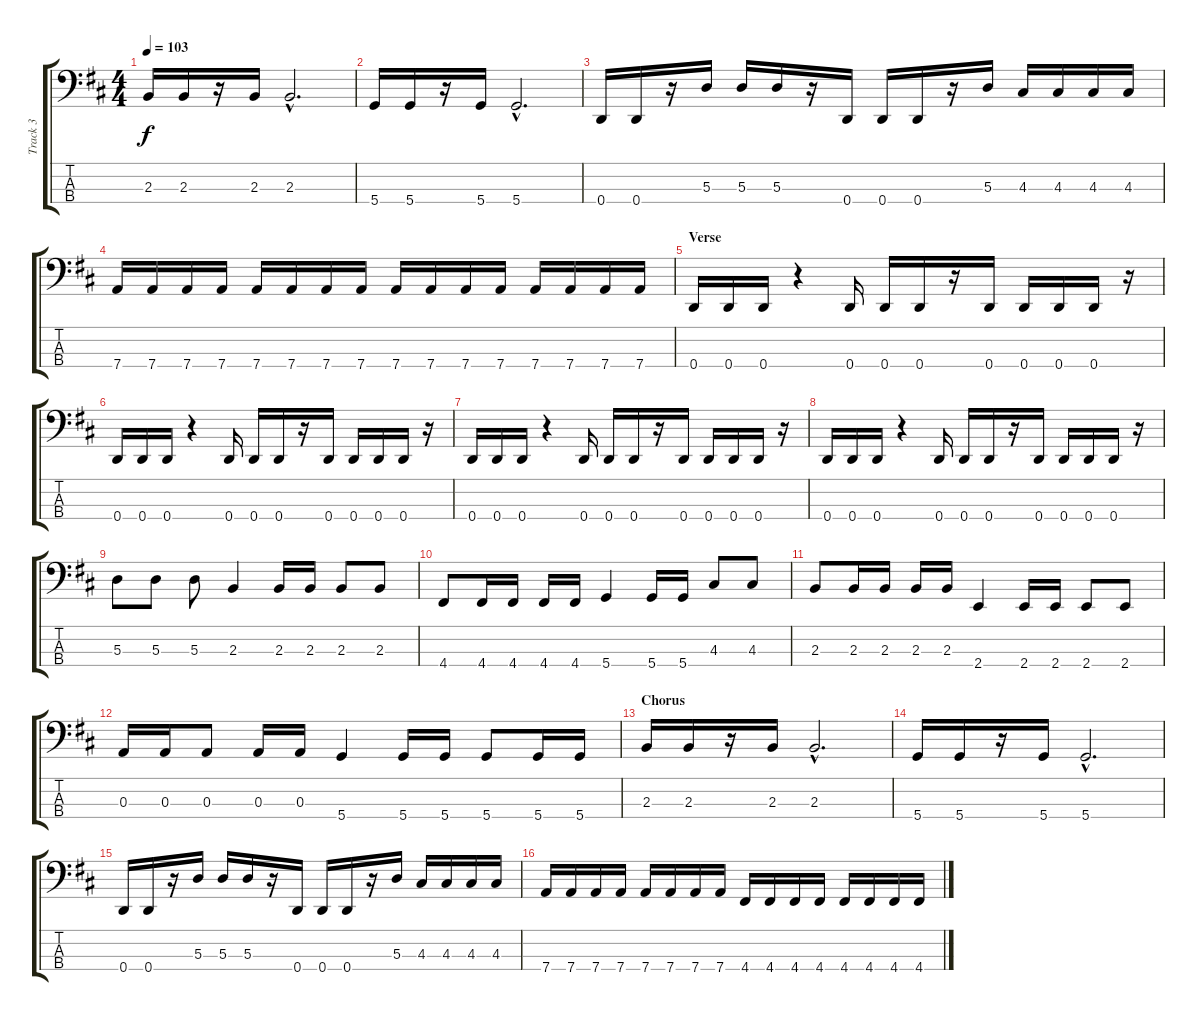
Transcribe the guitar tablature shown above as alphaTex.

\track ("Track 3" "Track 3") {instrument electricbasspick}
\staff {score tabs}
\tuning (G2 D2 A1 D1) {hide}
\ts (4 4)
\tempo 103
\clef f4
\ks d
2.3.16{dy f} 2.3.16 r.16 2.3.16 2.3{hac}.2{d} |
5.4.16 5.4.16 r.16 5.4.16 5.4{hac}.2{d} |
0.4.16 0.4.16 r.16 5.3.16 5.3.16 5.3.16 r.16 0.4.16 0.4.16 0.4.16 r.16 5.3.16 4.3.16 4.3.16 4.3.16 4.3.16 |
7.4.16 7.4.16 7.4.16 7.4.16 7.4.16 7.4.16 7.4.16 7.4.16 7.4.16 7.4.16 7.4.16 7.4.16 7.4.16 7.4.16 7.4.16 7.4.16 |
\section ("" "Verse")
0.4.16 0.4.16 0.4.16 r.4 0.4.16 0.4.16 0.4.16 r.16 0.4.16 0.4.16 0.4.16 0.4.16 r.16 |
0.4.16 0.4.16 0.4.16 r.4 0.4.16 0.4.16 0.4.16 r.16 0.4.16 0.4.16 0.4.16 0.4.16 r.16 |
0.4.16 0.4.16 0.4.16 r.4 0.4.16 0.4.16 0.4.16 r.16 0.4.16 0.4.16 0.4.16 0.4.16 r.16 |
0.4.16 0.4.16 0.4.16 r.4 0.4.16 0.4.16 0.4.16 r.16 0.4.16 0.4.16 0.4.16 0.4.16 r.16 |
5.3.8 5.3.8 5.3.8 2.3.4 2.3.16 2.3.16 2.3.8 2.3.8 |
4.4.8 4.4.16 4.4.16 4.4.16 4.4.16 5.4.4 5.4.16 5.4.16 4.3.8 4.3.8 |
2.3.8 2.3.16 2.3.16 2.3.16 2.3.16 2.4.4 2.4.16 2.4.16 2.4.8 2.4.8 |
0.3.16 0.3.16 0.3.8 0.3.16 0.3.16 5.4.4 5.4.16 5.4.16 5.4.8 5.4.16 5.4.16 |
\section ("" "Chorus")
2.3.16 2.3.16 r.16 2.3.16 2.3{hac}.2{d} |
5.4.16 5.4.16 r.16 5.4.16 5.4{hac}.2{d} |
0.4.16 0.4.16 r.16 5.3.16 5.3.16 5.3.16 r.16 0.4.16 0.4.16 0.4.16 r.16 5.3.16 4.3.16 4.3.16 4.3.16 4.3.16 |
7.4.16 7.4.16 7.4.16 7.4.16 7.4.16 7.4.16 7.4.16 7.4.16 4.4.16 4.4.16 4.4.16 4.4.16 4.4.16 4.4.16 4.4.16 4.4.16
